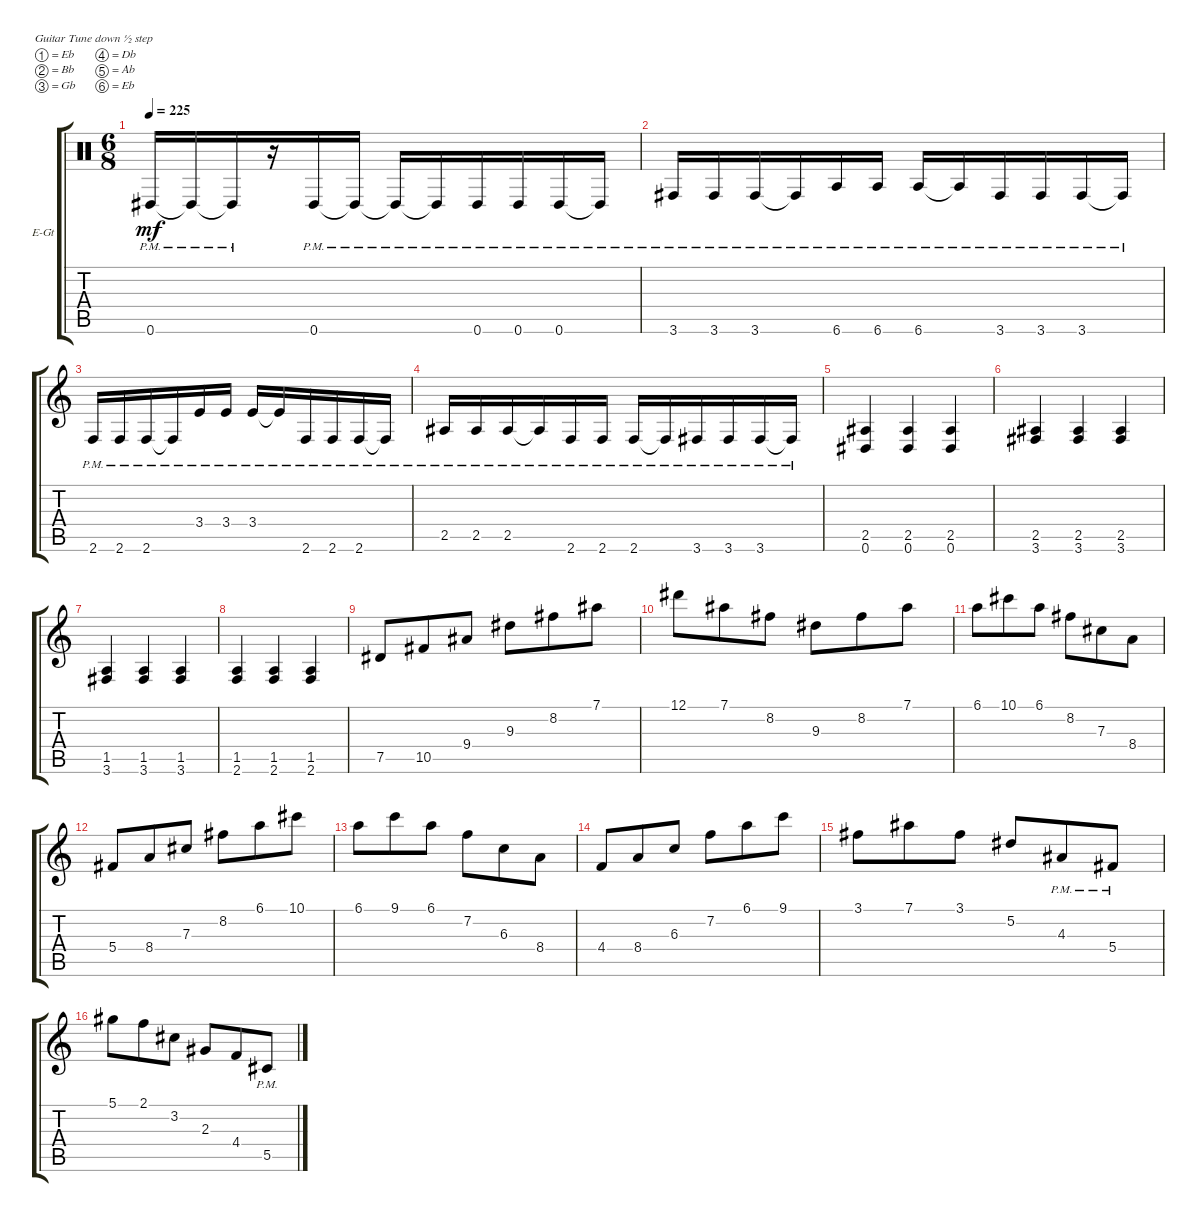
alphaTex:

\bracketExtendMode groupsimilarinstruments
\firstSystemTrackNameOrientation horizontal
\otherSystemsTrackNameOrientation horizontal
\track ("left" "E-Gt") {instrument distortionguitar}
\staff {score tabs}
\tuning (Eb4 Bb3 Gb3 Db3 Ab2 Eb2)
\ts (6 8)
\tempo 225
\clef neutral
\ks c
0.6{pm}.16{dy mf} 0.6{pm t}.16 0.6{pm t}.16 r.16 0.6{pm}.16 0.6{pm t}.16 0.6{pm t}.16 0.6{pm t}.16 0.6{pm}.16 0.6{pm}.16 0.6{pm}.16 0.6{pm t}.16 |
3.6{pm}.16 3.6{pm}.16 3.6{pm}.16 3.6{pm t}.16 6.6{pm}.16 6.6{pm}.16 6.6{pm}.16 6.6{pm t}.16 3.6{pm}.16 3.6{pm}.16 3.6{pm}.16 3.6{pm t}.16 |
\clef g2
2.6{pm}.16 2.6{pm}.16 2.6{pm}.16 2.6{pm t}.16 3.4{pm}.16 3.4{pm}.16 3.4{pm}.16 3.4{pm t}.16 2.6{pm}.16 2.6{pm}.16 2.6{pm}.16 2.6{pm t}.16 |
2.5{pm}.16 2.5{pm}.16 2.5{pm}.16 2.5{pm t}.16 2.6{pm}.16 2.6{pm}.16 2.6{pm}.16 2.6{pm t}.16 3.6{pm}.16 3.6{pm}.16 3.6{pm}.16 3.6{pm t}.16 |
(0.6 2.5).4 (0.6 2.5).4 (0.6 2.5).4 |
(3.6 2.5).4 (3.6 2.5).4 (3.6 2.5).4 |
(3.6 1.5).4 (3.6 1.5).4 (3.6 1.5).4 |
(2.6 1.5).4 (2.6 1.5).4 (2.6 1.5).4 |
7.5.8 10.5.8 9.4.8 9.3.8 8.2.8 7.1.8 |
12.1.8 7.1.8 8.2.8 9.3.8 8.2.8 7.1.8 |
6.1.8 10.1.8 6.1.8 8.2.8 7.3.8 8.4.8 |
5.4.8 8.4.8 7.3.8 8.2.8 6.1.8 10.1.8 |
6.1.8 9.1.8 6.1.8 7.2.8 6.3.8 8.4.8 |
4.4.8 8.4.8 6.3.8 7.2.8 6.1.8 9.1.8 |
3.1.8 7.1.8 3.1.8 5.2.8 4.3{pm}.8 5.4{pm}.8 |
5.1.8 2.1.8 3.2.8 2.3.8 4.4.8 5.5{pm}.8
